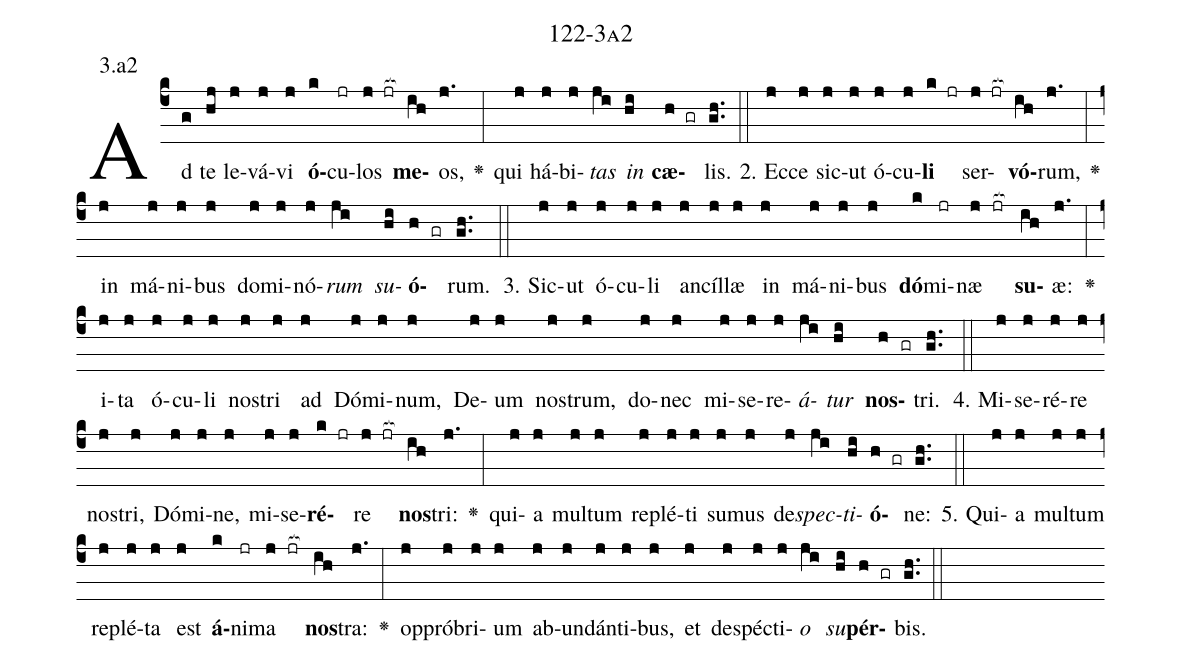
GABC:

name: 122-3a2;
annotation: 3.a2;
%%
(c4)Ad(g) te(hj) le(j)vá(j)vi(j) <b>ó</b>(k)cu(jr)los(j jr[ocb:1{]) <b>me</b>(ih[ocb:0}])os,(j.) <v>\greheightstar</v>(:) qui(j) há(j)bi(j)<i>tas</i>(ji) <i>in</i>(hi) <b>cæ</b>(h gr)lis.(gh..) (::)
2. Ec(j)ce(j) sic(j)ut(j) ó(j)cu(j)<b>li</b>(k jr) ser(j jr[ocb:1{])<b>vó</b>(ih[ocb:0}])rum,(j.) <v>\greheightstar</v>(:) in(j) má(j)ni(j)bus(j) do(j)mi(j)nó(j)<i>rum</i>(ji) <i>su</i>(hi)<b>ó</b>(h gr)rum.(gh..) (::)
3. Sic(j)ut(j) ó(j)cu(j)li(j) an(j)cíl(j)læ(j) in(j) má(j)ni(j)bus(j) <b>dó</b>(k)mi(jr)næ(j jr[ocb:1{]) <b>su</b>(ih[ocb:0}])æ:(j.) <v>\greheightstar</v>(:) i(j)ta(j) ó(j)cu(j)li(j) nos(j)tri(j) ad(j) Dó(j)mi(j)num,(j) De(j)um(j) nos(j)trum,(j) do(j)nec(j) mi(j)se(j)re(j)<i>á</i>(ji)<i>tur</i>(hi) <b>nos</b>(h gr)tri.(gh..) (::)
4. Mi(j)se(j)ré(j)re(j) nos(j)tri,(j) Dó(j)mi(j)ne,(j) mi(j)se(j)<b>ré</b>(k jr)re(j jr[ocb:1{]) <b>nos</b>(ih[ocb:0}])tri:(j.) <v>\greheightstar</v>(:) qui(j)a(j) mul(j)tum(j) re(j)plé(j)ti(j) su(j)mus(j) de(j)<i>spec</i>(ji)<i>ti</i>(hi)<b>ó</b>(h gr)ne:(gh..) (::)
5. Qui(j)a(j) mul(j)tum(j) re(j)plé(j)ta(j) est(j) <b>á</b>(k)ni(jr)ma(j jr[ocb:1{]) <b>nos</b>(ih[ocb:0}])tra:(j.) <v>\greheightstar</v>(:) op(j)pró(j)bri(j)um(j) ab(j)un(j)dán(j)ti(j)bus,(j) et(j) de(j)spéc(j)ti(j)<i>o</i>(ji) <i>su</i>(hi)<b>pér</b>(h gr)bis.(gh..) (::)
